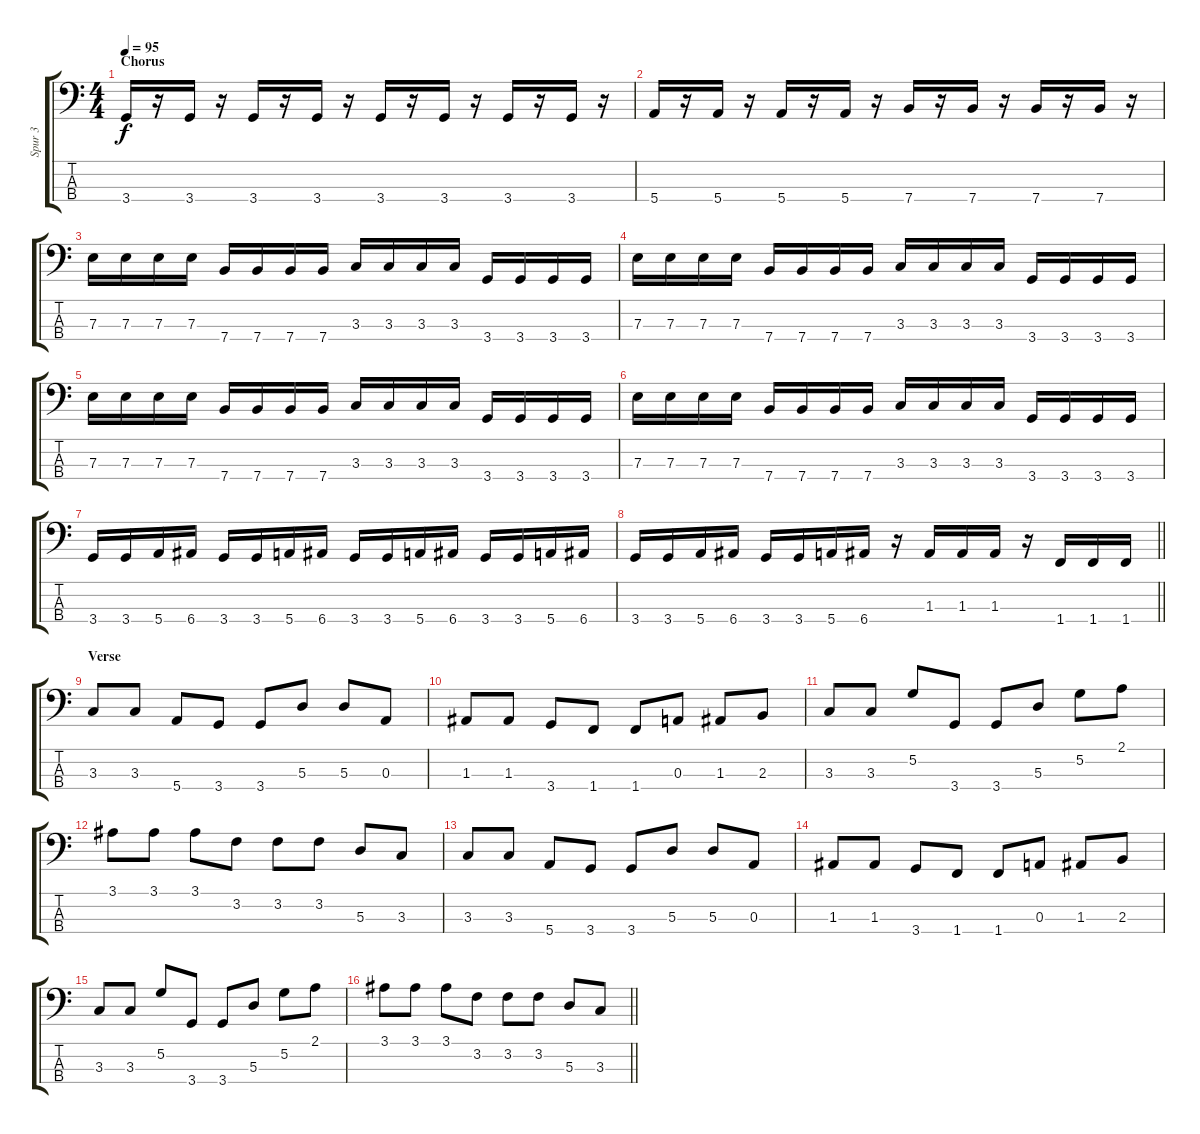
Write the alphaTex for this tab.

\track ("Spur 3" "Spur 3") {instrument distortionguitar}
\staff {score tabs}
\tuning (G2 D2 A1 E1) {hide}
\ts (4 4)
\section ("" "Chorus")
\tempo 95
\clef f4
\ks c
3.4.16{dy f} r.16 3.4.16 r.16 3.4.16 r.16 3.4.16 r.16 3.4.16 r.16 3.4.16 r.16 3.4.16 r.16 3.4.16 r.16 |
5.4.16 r.16 5.4.16 r.16 5.4.16 r.16 5.4.16 r.16 7.4.16 r.16 7.4.16 r.16 7.4.16 r.16 7.4.16 r.16 |
7.3.16 7.3.16 7.3.16 7.3.16 7.4.16 7.4.16 7.4.16 7.4.16 3.3.16 3.3.16 3.3.16 3.3.16 3.4.16 3.4.16 3.4.16 3.4.16 |
7.3.16 7.3.16 7.3.16 7.3.16 7.4.16 7.4.16 7.4.16 7.4.16 3.3.16 3.3.16 3.3.16 3.3.16 3.4.16 3.4.16 3.4.16 3.4.16 |
7.3.16 7.3.16 7.3.16 7.3.16 7.4.16 7.4.16 7.4.16 7.4.16 3.3.16 3.3.16 3.3.16 3.3.16 3.4.16 3.4.16 3.4.16 3.4.16 |
7.3.16 7.3.16 7.3.16 7.3.16 7.4.16 7.4.16 7.4.16 7.4.16 3.3.16 3.3.16 3.3.16 3.3.16 3.4.16 3.4.16 3.4.16 3.4.16 |
3.4.16 3.4.16 5.4.16 6.4.16 3.4.16 3.4.16 5.4.16 6.4.16 3.4.16 3.4.16 5.4.16 6.4.16 3.4.16 3.4.16 5.4.16 6.4.16 |
\barLineRight lightlight
3.4.16 3.4.16 5.4.16 6.4.16 3.4.16 3.4.16 5.4.16 6.4.16 r.16 1.3.16 1.3.16 1.3.16 r.16 1.4.16 1.4.16 1.4.16 |
\section ("" "Verse")
3.3.8 3.3.8 5.4.8 3.4.8 3.4.8 5.3.8 5.3.8 0.3.8 |
1.3.8 1.3.8 3.4.8 1.4.8 1.4.8 0.3.8 1.3.8 2.3.8 |
3.3.8 3.3.8 5.2.8 3.4.8 3.4.8 5.3.8 5.2.8 2.1.8 |
3.1.8 3.1.8 3.1.8 3.2.8 3.2.8 3.2.8 5.3.8 3.3.8 |
3.3.8 3.3.8 5.4.8 3.4.8 3.4.8 5.3.8 5.3.8 0.3.8 |
1.3.8 1.3.8 3.4.8 1.4.8 1.4.8 0.3.8 1.3.8 2.3.8 |
3.3.8 3.3.8 5.2.8 3.4.8 3.4.8 5.3.8 5.2.8 2.1.8 |
\barLineRight lightlight
3.1.8 3.1.8 3.1.8 3.2.8 3.2.8 3.2.8 5.3.8 3.3.8
